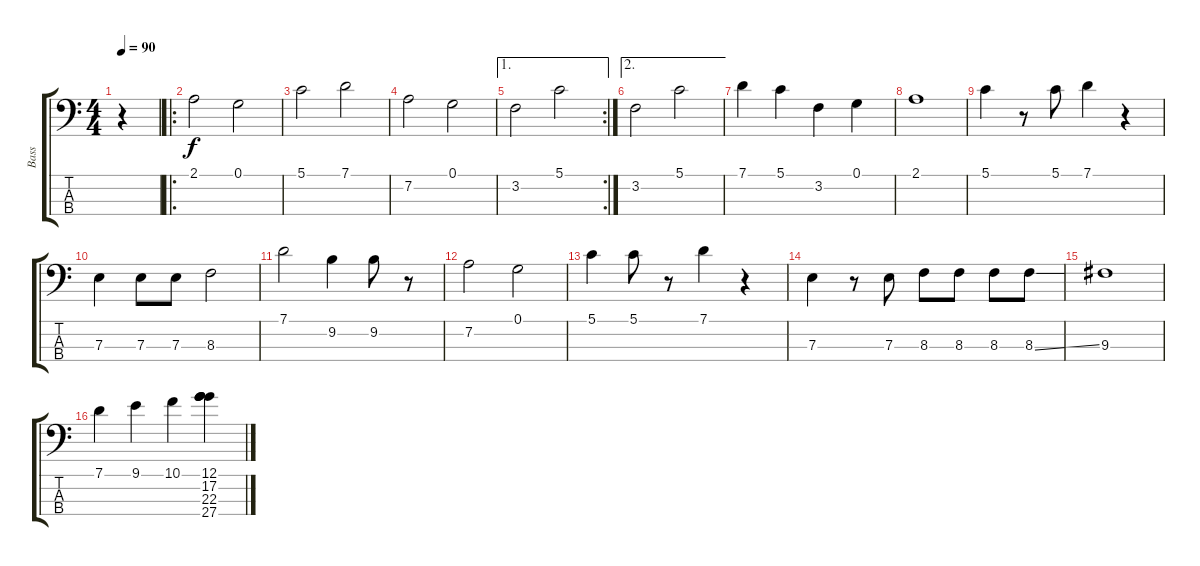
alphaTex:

\track ("Bass" "Bass") {instrument electricbassfinger}
\staff {score tabs}
\tuning (G2 D2 A1 E1) {hide}
\ts (4 4)
\tempo 90
\clef f4
\ks c
r.4{dy f instrument electricbassfinger} |
\ro
2.1.2 0.1.2 |
5.1.2 7.1.2 |
7.2.2 0.1.2 |
\ae 1
\rc 2
3.2.2 5.1.2 |
\ae 2
3.2.2 5.1.2 |
7.1.4 5.1.4 3.2.4 0.1.4 |
2.1.1 |
5.1.4 r.8 5.1.8 7.1.4 r.4 |
7.3.4 7.3.8 7.3.8 8.3.2 |
7.1.2 9.2.4 9.2.8 r.8 |
7.2.2 0.1.2 |
5.1.4 5.1.8 r.8 7.1.4 r.4 |
7.3.4 r.8 7.3.8 8.3.8 8.3.8 8.3.8 8.3{ss}.8 |
9.3.1 |
7.1.4 9.1.4 10.1.4 (12.1 17.2 22.3 27.4).4
